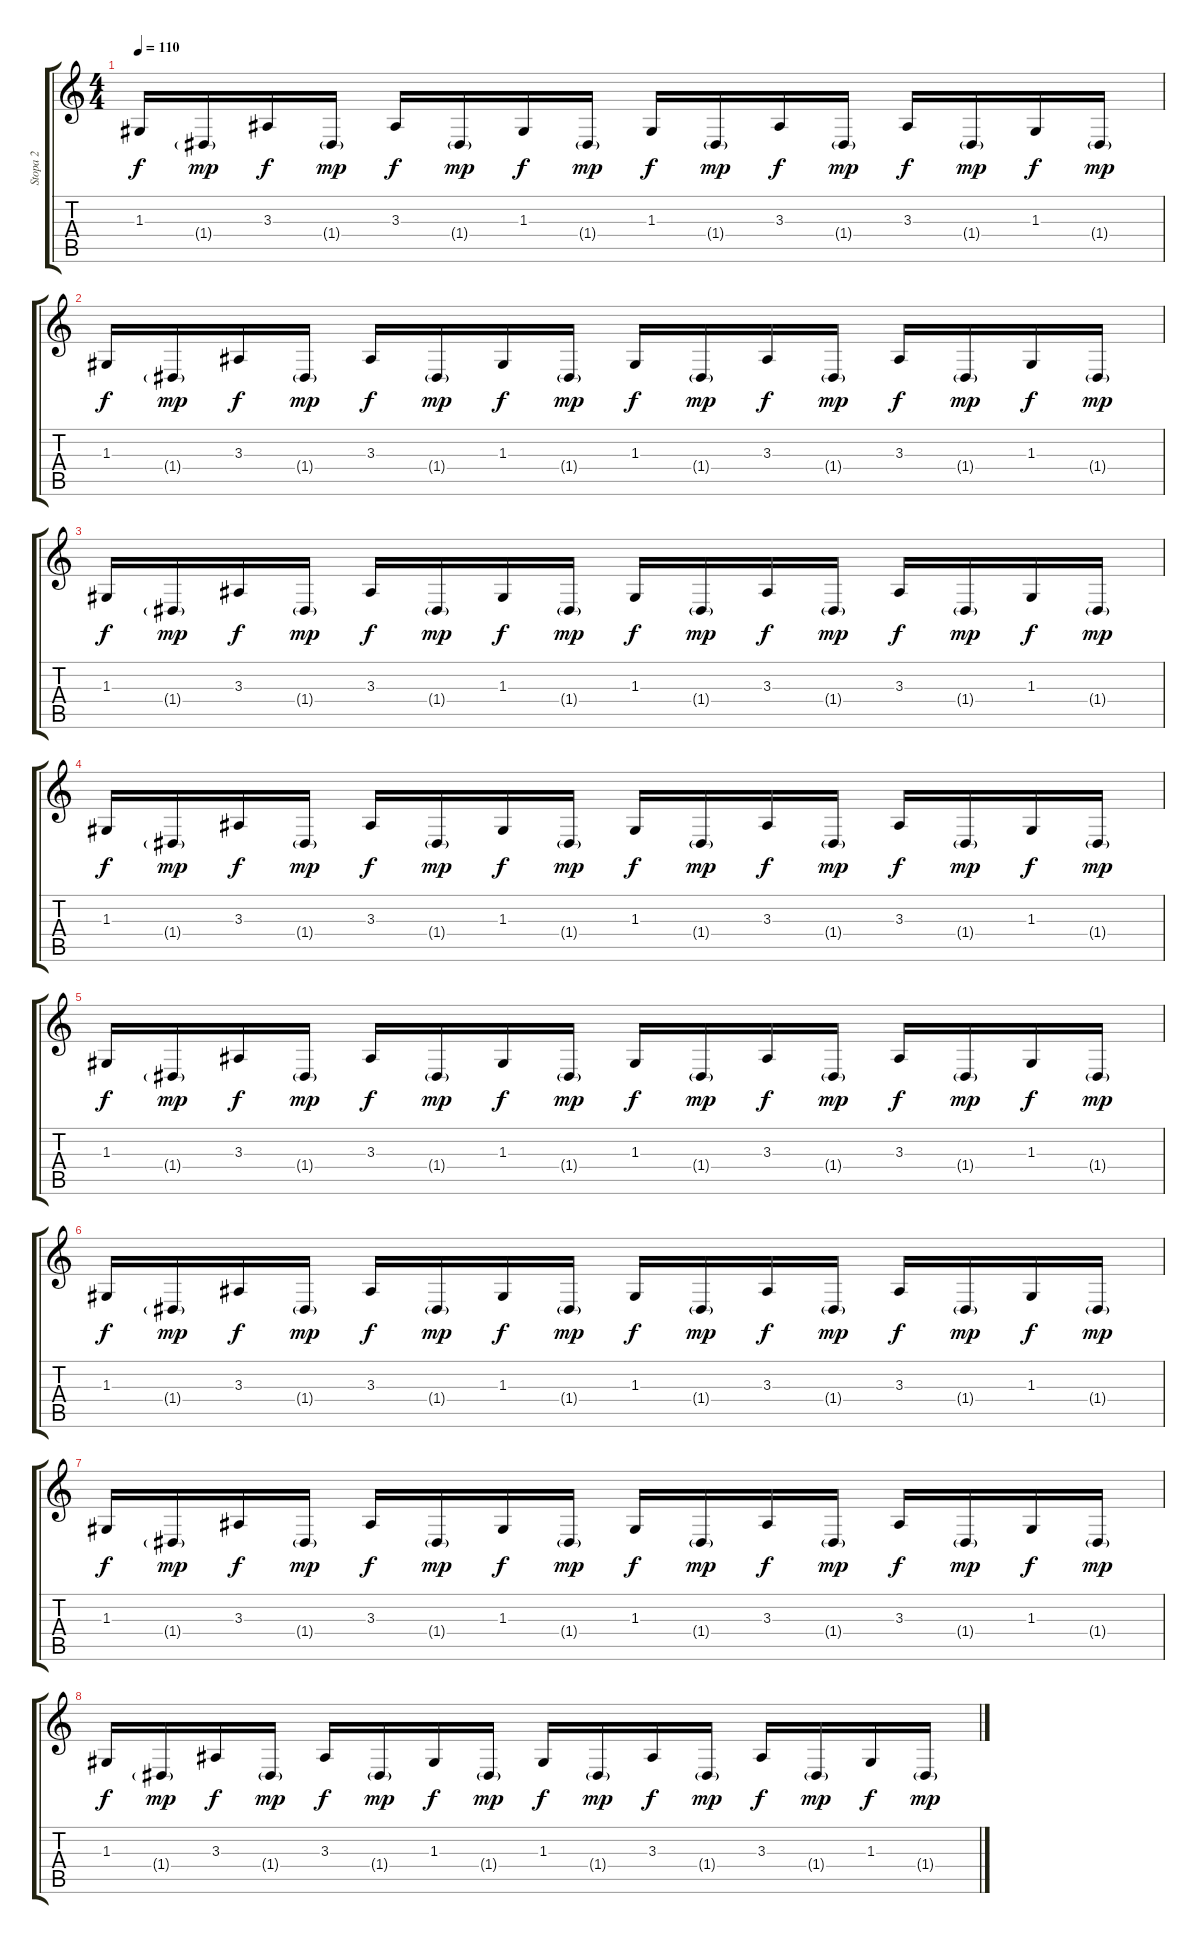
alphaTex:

\track ("Stopa 2" "Stopa 2") {instrument stringensemble1}
\staff {score tabs}
\tuning (E4 B3 G3 D3 A2 E2) {hide}
\ts (4 4)
\section ("" "")
\tempo 110
\clef g2
\ks c
1.3.16{dy f} 1.4{g}.16{dy mp} 3.3.16{dy f} 1.4{g}.16{dy mp} 3.3.16{dy f} 1.4{g}.16{dy mp} 1.3.16{dy f} 1.4{g}.16{dy mp} 1.3.16{dy f} 1.4{g}.16{dy mp} 3.3.16{dy f} 1.4{g}.16{dy mp} 3.3.16{dy f} 1.4{g}.16{dy mp} 1.3.16{dy f} 1.4{g}.16{dy mp} |
1.3.16{dy f} 1.4{g}.16{dy mp} 3.3.16{dy f} 1.4{g}.16{dy mp} 3.3.16{dy f} 1.4{g}.16{dy mp} 1.3.16{dy f} 1.4{g}.16{dy mp} 1.3.16{dy f} 1.4{g}.16{dy mp} 3.3.16{dy f} 1.4{g}.16{dy mp} 3.3.16{dy f} 1.4{g}.16{dy mp} 1.3.16{dy f} 1.4{g}.16{dy mp} |
1.3.16{dy f} 1.4{g}.16{dy mp} 3.3.16{dy f} 1.4{g}.16{dy mp} 3.3.16{dy f} 1.4{g}.16{dy mp} 1.3.16{dy f} 1.4{g}.16{dy mp} 1.3.16{dy f} 1.4{g}.16{dy mp} 3.3.16{dy f} 1.4{g}.16{dy mp} 3.3.16{dy f} 1.4{g}.16{dy mp} 1.3.16{dy f} 1.4{g}.16{dy mp} |
1.3.16{dy f} 1.4{g}.16{dy mp} 3.3.16{dy f} 1.4{g}.16{dy mp} 3.3.16{dy f} 1.4{g}.16{dy mp} 1.3.16{dy f} 1.4{g}.16{dy mp} 1.3.16{dy f} 1.4{g}.16{dy mp} 3.3.16{dy f} 1.4{g}.16{dy mp} 3.3.16{dy f} 1.4{g}.16{dy mp} 1.3.16{dy f} 1.4{g}.16{dy mp} |
1.3.16{dy f} 1.4{g}.16{dy mp} 3.3.16{dy f} 1.4{g}.16{dy mp} 3.3.16{dy f} 1.4{g}.16{dy mp} 1.3.16{dy f} 1.4{g}.16{dy mp} 1.3.16{dy f} 1.4{g}.16{dy mp} 3.3.16{dy f} 1.4{g}.16{dy mp} 3.3.16{dy f} 1.4{g}.16{dy mp} 1.3.16{dy f} 1.4{g}.16{dy mp} |
1.3.16{dy f} 1.4{g}.16{dy mp} 3.3.16{dy f} 1.4{g}.16{dy mp} 3.3.16{dy f} 1.4{g}.16{dy mp} 1.3.16{dy f} 1.4{g}.16{dy mp} 1.3.16{dy f} 1.4{g}.16{dy mp} 3.3.16{dy f} 1.4{g}.16{dy mp} 3.3.16{dy f} 1.4{g}.16{dy mp} 1.3.16{dy f} 1.4{g}.16{dy mp} |
1.3.16{dy f} 1.4{g}.16{dy mp} 3.3.16{dy f} 1.4{g}.16{dy mp} 3.3.16{dy f} 1.4{g}.16{dy mp} 1.3.16{dy f} 1.4{g}.16{dy mp} 1.3.16{dy f} 1.4{g}.16{dy mp} 3.3.16{dy f} 1.4{g}.16{dy mp} 3.3.16{dy f} 1.4{g}.16{dy mp} 1.3.16{dy f} 1.4{g}.16{dy mp} |
1.3.16{dy f} 1.4{g}.16{dy mp} 3.3.16{dy f} 1.4{g}.16{dy mp} 3.3.16{dy f} 1.4{g}.16{dy mp} 1.3.16{dy f} 1.4{g}.16{dy mp} 1.3.16{dy f} 1.4{g}.16{dy mp} 3.3.16{dy f} 1.4{g}.16{dy mp} 3.3.16{dy f} 1.4{g}.16{dy mp} 1.3.16{dy f} 1.4{g}.16{dy mp}
